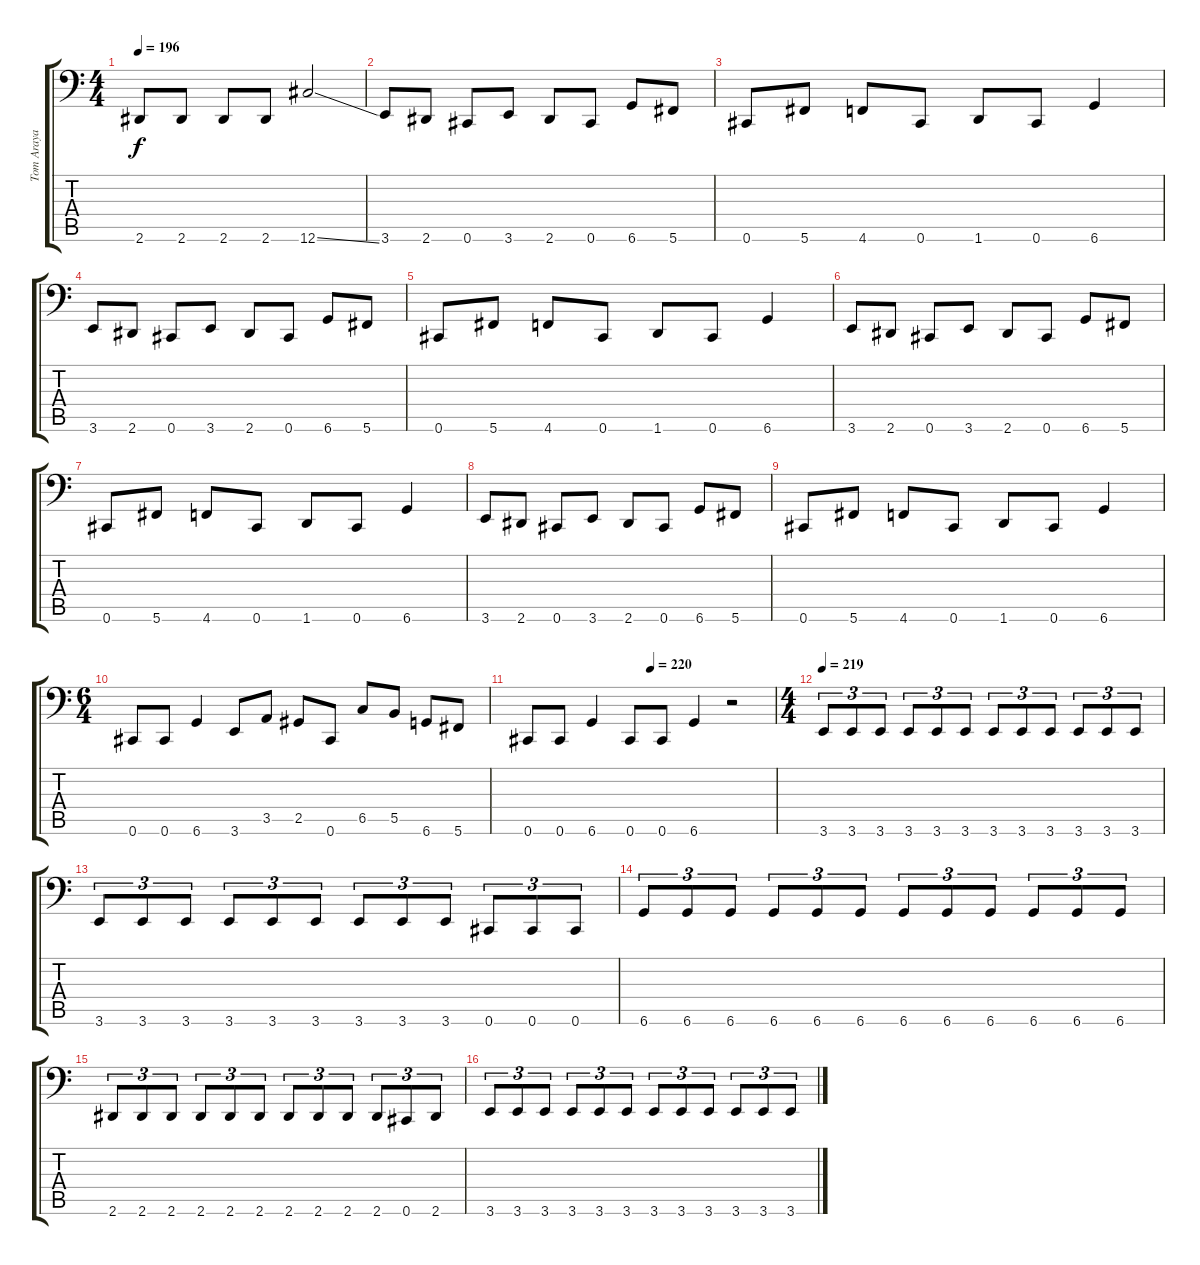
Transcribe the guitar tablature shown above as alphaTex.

\track ("Tom Araya" "Tom Araya") {instrument electricbasspick}
\staff {score tabs}
\tuning (Db3 Ab2 E2 B1 Gb1 Db1) {hide}
\ts (4 4)
\tempo 196
\clef f4
\ks c
2.6.8{dy f} 2.6.8 2.6.8 2.6.8 12.6{ss}.2 |
3.6.8 2.6.8 0.6.8 3.6.8 2.6.8 0.6.8 6.6.8 5.6.8 |
0.6.8 5.6.8 4.6.8 0.6.8 1.6.8 0.6.8 6.6.4 |
3.6.8 2.6.8 0.6.8 3.6.8 2.6.8 0.6.8 6.6.8 5.6.8 |
0.6.8 5.6.8 4.6.8 0.6.8 1.6.8 0.6.8 6.6.4 |
3.6.8 2.6.8 0.6.8 3.6.8 2.6.8 0.6.8 6.6.8 5.6.8 |
0.6.8 5.6.8 4.6.8 0.6.8 1.6.8 0.6.8 6.6.4 |
3.6.8 2.6.8 0.6.8 3.6.8 2.6.8 0.6.8 6.6.8 5.6.8 |
0.6.8 5.6.8 4.6.8 0.6.8 1.6.8 0.6.8 6.6.4 |
\ts (6 4)
0.6.8 0.6.8 6.6.4 3.6.8 3.5.8 2.5.8 0.6.8 6.5.8 5.5.8 6.6.8 5.6.8 |
\tempo (220 0.5)
0.6.8 0.6.8 6.6.4 0.6.8 0.6.8 6.6.4 r.2 |
\ts (4 4)
\tempo 219
3.6.8{tu (3 2)} 3.6.8{tu (3 2)} 3.6.8{tu (3 2)} 3.6.8{tu (3 2)} 3.6.8{tu (3 2)} 3.6.8{tu (3 2)} 3.6.8{tu (3 2)} 3.6.8{tu (3 2)} 3.6.8{tu (3 2)} 3.6.8{tu (3 2)} 3.6.8{tu (3 2)} 3.6.8{tu (3 2)} |
3.6.8{tu (3 2)} 3.6.8{tu (3 2)} 3.6.8{tu (3 2)} 3.6.8{tu (3 2)} 3.6.8{tu (3 2)} 3.6.8{tu (3 2)} 3.6.8{tu (3 2)} 3.6.8{tu (3 2)} 3.6.8{tu (3 2)} 0.6.8{tu (3 2)} 0.6.8{tu (3 2)} 0.6.8{tu (3 2)} |
6.6.8{tu (3 2)} 6.6.8{tu (3 2)} 6.6.8{tu (3 2)} 6.6.8{tu (3 2)} 6.6.8{tu (3 2)} 6.6.8{tu (3 2)} 6.6.8{tu (3 2)} 6.6.8{tu (3 2)} 6.6.8{tu (3 2)} 6.6.8{tu (3 2)} 6.6.8{tu (3 2)} 6.6.8{tu (3 2)} |
2.6.8{tu (3 2)} 2.6.8{tu (3 2)} 2.6.8{tu (3 2)} 2.6.8{tu (3 2)} 2.6.8{tu (3 2)} 2.6.8{tu (3 2)} 2.6.8{tu (3 2)} 2.6.8{tu (3 2)} 2.6.8{tu (3 2)} 2.6.8{tu (3 2)} 0.6.8{tu (3 2)} 2.6.8{tu (3 2)} |
3.6.8{tu (3 2)} 3.6.8{tu (3 2)} 3.6.8{tu (3 2)} 3.6.8{tu (3 2)} 3.6.8{tu (3 2)} 3.6.8{tu (3 2)} 3.6.8{tu (3 2)} 3.6.8{tu (3 2)} 3.6.8{tu (3 2)} 3.6.8{tu (3 2)} 3.6.8{tu (3 2)} 3.6.8{tu (3 2)}
